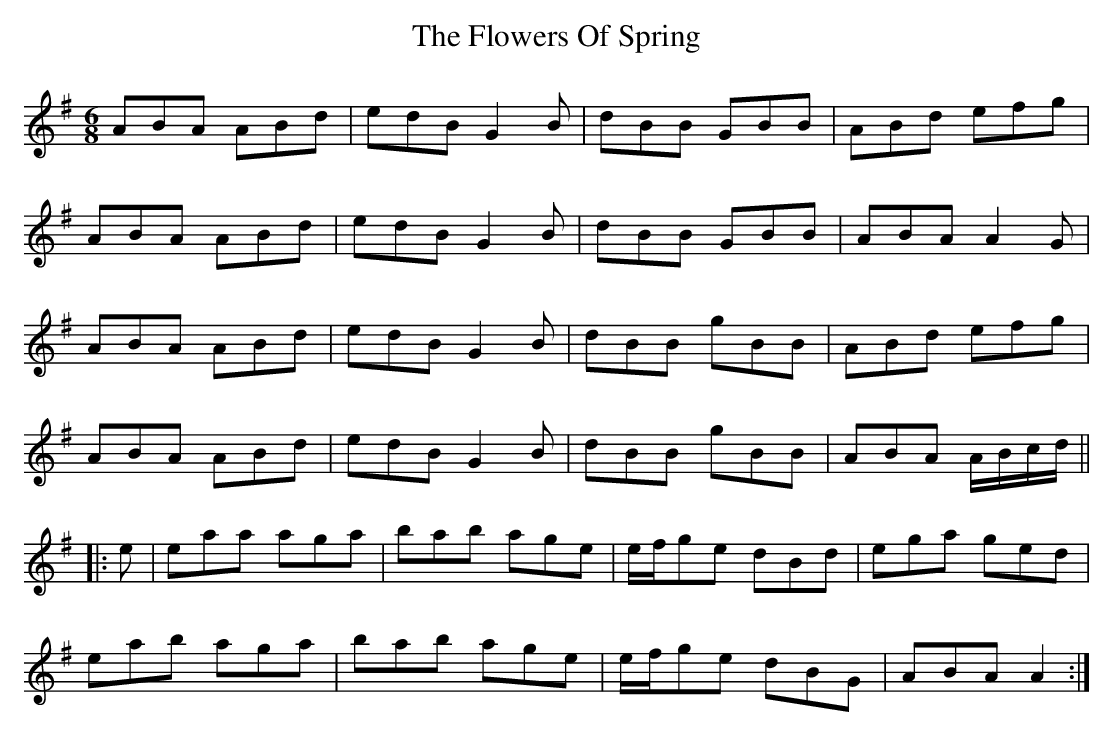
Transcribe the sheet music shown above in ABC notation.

X:1
T: The Flowers Of Spring
M: 6/8
L: 1/8
K: Ador
ABA ABd|edB G2B|dBB GBB|ABd efg|
ABA ABd|edB G2B|dBB GBB|ABA A2G|
ABA ABd|edB G2B|dBB gBB|ABd efg|
ABA ABd|edB G2B|dBB gBB|ABA A/B/c/d/||
|:e|eaa aga|bab age|e/f/ge dBd|ega ged|
eab aga|bab age|e/f/ge dBG|ABA A2:|
